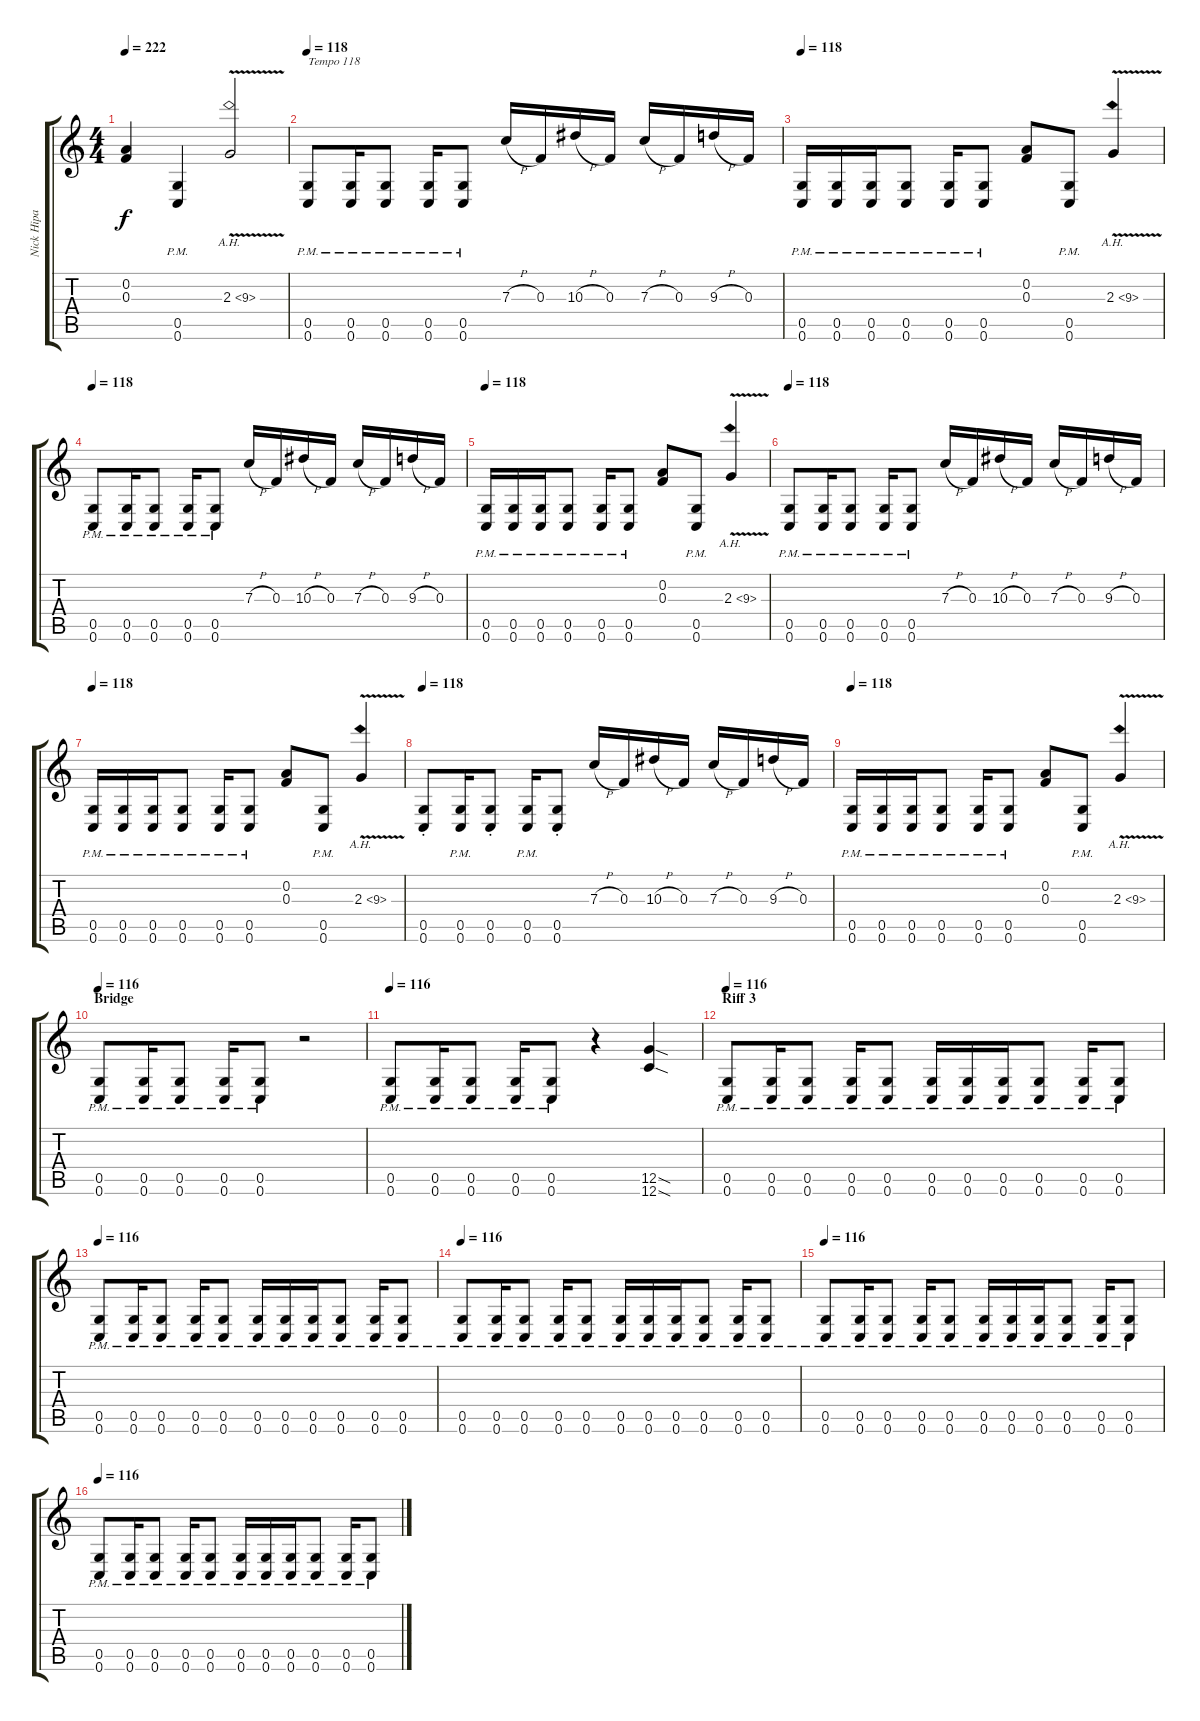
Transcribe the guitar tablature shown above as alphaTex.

\track ("Nick Hipa (Guitar)" "Nick Hipa ") {instrument distortionguitar}
\staff {score tabs}
\tuning (D4 A3 F3 C3 G2 C2) {hide}
\ts (4 4)
\tempo 222
\clef g2
\ks c
(0.2 0.3).4{dy f} (0.5{pm} 0.6{pm}).4 2.3{ah 7 v}.2 |
\tempo 118
(0.5{pm} 0.6{pm}).8{txt "Tempo 118"} (0.5{pm} 0.6{pm}).16 (0.5{pm} 0.6{pm}).8 (0.5{pm} 0.6{pm}).16 (0.5{pm} 0.6{pm}).8 7.3{h}.16 0.3.16 10.3{h}.16 0.3.16 7.3{h}.16 0.3.16 9.3{h}.16 0.3.16 |
\tempo 118
(0.5{pm} 0.6{pm}).16 (0.5{pm} 0.6{pm}).16 (0.5{pm} 0.6{pm}).16 (0.5{pm} 0.6{pm}).8 (0.5{pm} 0.6{pm}).16 (0.5{pm} 0.6{pm}).8 (0.2 0.3).8 (0.5{pm} 0.6{pm}).8 2.3{ah 7 v}.4 |
\tempo 118
(0.5{pm} 0.6{pm}).8 (0.5{pm} 0.6{pm}).16 (0.5{pm} 0.6{pm}).8 (0.5{pm} 0.6{pm}).16 (0.5{pm} 0.6{pm}).8 7.3{h}.16 0.3.16 10.3{h}.16 0.3.16 7.3{h}.16 0.3.16 9.3{h}.16 0.3.16 |
\tempo 118
(0.5{pm} 0.6{pm}).16 (0.5{pm} 0.6{pm}).16 (0.5{pm} 0.6{pm}).16 (0.5{pm} 0.6{pm}).8 (0.5{pm} 0.6{pm}).16 (0.5{pm} 0.6{pm}).8 (0.2 0.3).8 (0.5{pm} 0.6{pm}).8 2.3{ah 7 v}.4 |
\tempo 118
(0.5{pm} 0.6{pm}).8 (0.5{pm} 0.6{pm}).16 (0.5{pm} 0.6{pm}).8 (0.5{pm} 0.6{pm}).16 (0.5{pm} 0.6{pm}).8 7.3{h}.16 0.3.16 10.3{h}.16 0.3.16 7.3{h}.16 0.3.16 9.3{h}.16 0.3.16 |
\tempo 118
(0.5{pm} 0.6{pm}).16 (0.5{pm} 0.6{pm}).16 (0.5{pm} 0.6{pm}).16 (0.5{pm} 0.6{pm}).8 (0.5{pm} 0.6{pm}).16 (0.5{pm} 0.6{pm}).8 (0.2 0.3).8 (0.5{pm} 0.6{pm}).8 2.3{ah 7 v}.4 |
\tempo 118
(0.5{st} 0.6{st}).8 (0.5{pm} 0.6{pm}).16 (0.5{st} 0.6{st}).8 (0.5{pm} 0.6{pm}).16 (0.5{st} 0.6{st}).8 7.3{h}.16 0.3.16 10.3{h}.16 0.3.16 7.3{h}.16 0.3.16 9.3{h}.16 0.3.16 |
\tempo 118
(0.5{pm} 0.6{pm}).16 (0.5{pm} 0.6{pm}).16 (0.5{pm} 0.6{pm}).16 (0.5{pm} 0.6{pm}).8 (0.5{pm} 0.6{pm}).16 (0.5{pm} 0.6{pm}).8 (0.2 0.3).8 (0.5{pm} 0.6{pm}).8 2.3{ah 7 v}.4 |
\section ("" "Bridge")
\tempo 116
(0.5{pm} 0.6{pm}).8 (0.5{pm} 0.6).16 (0.5{pm} 0.6{pm}).8 (0.5{pm} 0.6).16 (0.5{pm} 0.6{pm}).8 r.2 |
\tempo 116
(0.5{pm} 0.6{pm}).8 (0.5{pm} 0.6).16 (0.5{pm} 0.6{pm}).8 (0.5{pm} 0.6).16 (0.5{pm} 0.6{pm}).8 r.4 (12.5{sod} 12.6{sod}).4 |
\section ("" "Riff 3")
\tempo 116
(0.5{pm} 0.6{pm}).8 (0.5{pm} 0.6{pm}).16 (0.5{pm} 0.6{pm}).8 (0.5{pm} 0.6{pm}).16 (0.5{pm} 0.6{pm}).8 (0.5{pm} 0.6{pm}).16 (0.5{pm} 0.6{pm}).16 (0.5{pm} 0.6{pm}).16 (0.5{pm} 0.6{pm}).8 (0.5{pm} 0.6{pm}).16 (0.5{pm} 0.6{pm}).8 |
\tempo 116
(0.5{pm} 0.6{pm}).8 (0.5{pm} 0.6{pm}).16 (0.5{pm} 0.6{pm}).8 (0.5{pm} 0.6{pm}).16 (0.5{pm} 0.6{pm}).8 (0.5{pm} 0.6{pm}).16 (0.5{pm} 0.6{pm}).16 (0.5{pm} 0.6{pm}).16 (0.5{pm} 0.6{pm}).8 (0.5{pm} 0.6{pm}).16 (0.5{pm} 0.6{pm}).8 |
\tempo 116
(0.5{pm} 0.6{pm}).8 (0.5{pm} 0.6{pm}).16 (0.5{pm} 0.6{pm}).8 (0.5{pm} 0.6{pm}).16 (0.5{pm} 0.6{pm}).8 (0.5{pm} 0.6{pm}).16 (0.5{pm} 0.6{pm}).16 (0.5{pm} 0.6{pm}).16 (0.5{pm} 0.6{pm}).8 (0.5{pm} 0.6{pm}).16 (0.5{pm} 0.6{pm}).8 |
\tempo 116
(0.5{pm} 0.6{pm}).8 (0.5{pm} 0.6{pm}).16 (0.5{pm} 0.6{pm}).8 (0.5{pm} 0.6{pm}).16 (0.5{pm} 0.6{pm}).8 (0.5{pm} 0.6{pm}).16 (0.5{pm} 0.6{pm}).16 (0.5{pm} 0.6{pm}).16 (0.5{pm} 0.6{pm}).8 (0.5{pm} 0.6{pm}).16 (0.5{pm} 0.6{pm}).8 |
\tempo 116
(0.5{pm} 0.6{pm}).8 (0.5{pm} 0.6{pm}).16 (0.5{pm} 0.6{pm}).8 (0.5{pm} 0.6{pm}).16 (0.5{pm} 0.6{pm}).8 (0.5{pm} 0.6{pm}).16 (0.5{pm} 0.6{pm}).16 (0.5{pm} 0.6{pm}).16 (0.5{pm} 0.6{pm}).8 (0.5{pm} 0.6{pm}).16 (0.5{pm} 0.6{pm}).8
